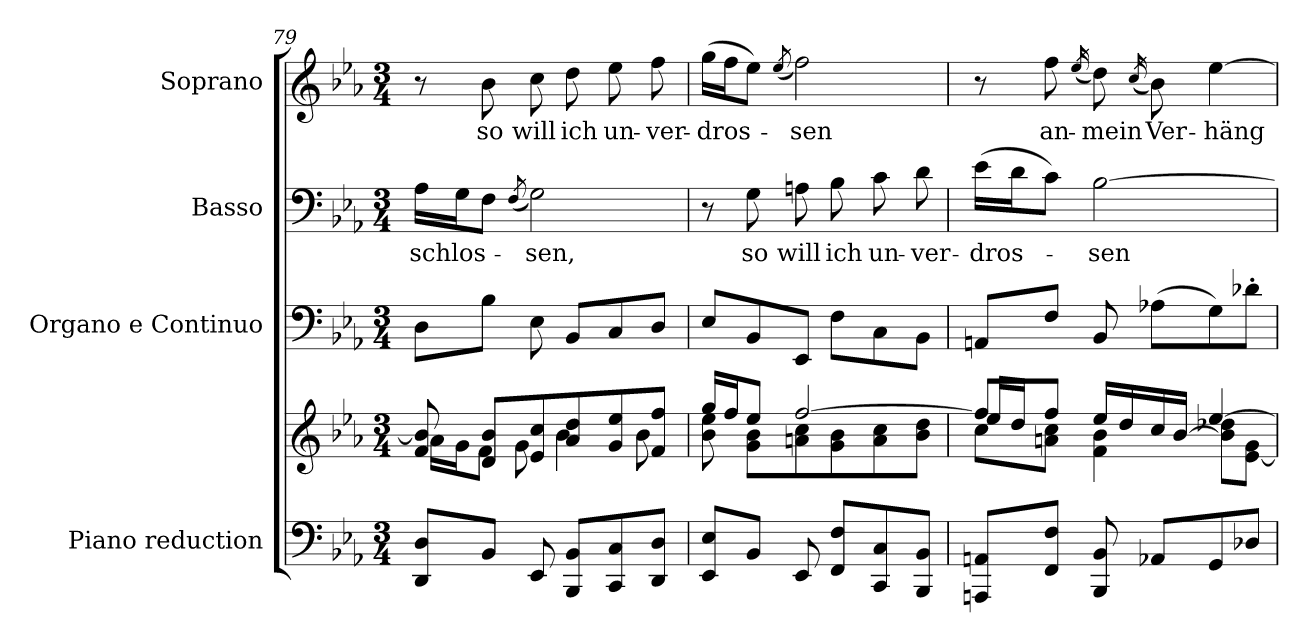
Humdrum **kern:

**kern	**kern	**kern	**kern	**text	**kern	**text
*part4	*part4	*part3	*part2	*part2	*part1	*part1
*staff5	*staff4	*staff3	*staff2	*staff2	*staff1	*staff1
*I"Piano reduction	*	*I"Organo e Continuo	*I"Basso	*	*I"Soprano	*
*I'Pno	*	*	*	*	*	*
*clefF4	*clefG2	*clefF4	*clefF4	*	*clefG2	*
*k[b-e-a-]	*k[b-e-a-]	*k[b-e-a-]	*k[b-e-a-]	*	*k[b-e-a-]	*
*M3/4	*M3/4	*M3/4	*M3/4	*	*M3/4	*
=79	=79	=79	=79	=79	=79	=79
*	*^	*	*	*	*	*
!	!	!	!	!	!LO:LY:b	!	!
8DD/ 8D/L	8f/ 8b-/]	16a-\LL	8D\L	16A-\LL	schlos-	8r	.
.	.	16g\J	.	16G\J	.	.	.
!	!	!	!	!	!	!	!LO:LY:b
8BB-/J	8d/ 8b-/L	8f\J	8B-\J	8F\J	.	8b-\	so
.	.	.	.	(<8qF/	.	.	.
!	!	!	!	!	!LO:LY:b	!	!LO:LY:b
8EE-/	8e-/ 8cc/	8g\	8E-\	2G\)	-sen,	8cc\	will
!	!	!	!	!	!	!	!LO:LY:b
8BBB-/ 8BB-/L	8a-/ 8dd/	4b-\	8BB-/L	.	.	8dd\	ich
!	!	!	!	!	!	!	!LO:LY:b
8CC/ 8C/	8g/ 8ee-/	.	8C/	.	.	8ee-\	un-
!	!	!	!	!	!	!	!LO:LY:b
8DD/ 8D/J	8f/ 8ff/J	8b-\	8D/J	.	.	8ff\	-ver-
=80	=80	=80	=80	=80	=80	=80	=80
!	!	!	!	!	!	!	!LO:LY:b
8EE-/ 8E-/L	16gg/LL	8b-\ 8ee-\	8E-/L	8r	.	(>16gg\LL	-dros-
.	16ff/J	.	.	.	.	16ff\J	.
!	!	!	!	!	!LO:LY:b	!	!
8BB-/J	8ee-/J	8g\ 8b-\L	8BB-/	8G\	so	8ee-\J)	.
.	.	.	.	.	.	(<8qee-/	.
!	!	!	!	!	!LO:LY:b	!	!LO:LY:b
8EE-/	[2ff/	8an\ 8cc\	8EE-/J	8An\	will	2ff\)	-sen
!	!	!	!	!	!LO:LY:b	!	!
8FF/ 8F/L	.	8g\ 8b-\	8F\L	8B-\	ich	.	.
!	!	!	!	!	!LO:LY:b	!	!
8CC/ 8C/	.	8a\ 8cc\	8C\	8c\	un-	.	.
!	!	!	!	!	!LO:LY:b	!	!
8BBB-/ 8BB-/J	.	8b-\ 8dd\J	8BB-\J	8d\	-ver-	.	.
=81	=81	=81	=81	=81	=81	=81	=81
*	*	*^	*	*	*	*	*
!	!	!	!	!	!	!LO:LY:b	!	!
8AAAn/ 8AAn/L	8ff/L]	8cc\L	16ee-/LL	8AAn/L	(>16e-\LL	-dros-	8r	.
.	.	.	16dd/JJ	.	16d\J	.	.	.
!	!	!	!	!	!	!	!	!LO:LY:b
8FF/ 8F/J	8ff/J	8an\ 8cc\J	8ryy	8F/J	8c\J)	.	8ff\	an-
.	.	.	.	.	.	.	(<16qee-/	.
!	!	!	!	!	!	!LO:LY:b	!	!LO:LY:b
8BBB-/ 8BB-/	16ee-/LL	4f\ 4b-\	2ryy	8BB-/	[2B-\	-sen	8dd\)	-mein
.	16dd/	.	.	.	.	.	.	.
.	.	.	.	.	.	.	(<16qcc/	.
!	!	!	!	!	!	!	!	!LO:LY:b
8AA-X/L	16cc/	.	.	(>8A-X\L	.	.	8b-\)	Ver-
.	[16b-/JJ	.	.	.	.	.	.	.
!	!	!	!	!	!	!	!	!LO:LY:b
8GG/	[4ee-/	8b-\] 8dd-X\L	.	8G\)	.	.	[4ee-\	-häng-
8D-X/J	.	[8e-\ 8g\J	.	8d-X'\J	.	.	.	.
*	*v	*v	*v	*	*	*	*	*
=	=	=	=	=	=	=
*-	*-	*-	*-	*-	*-	*-
